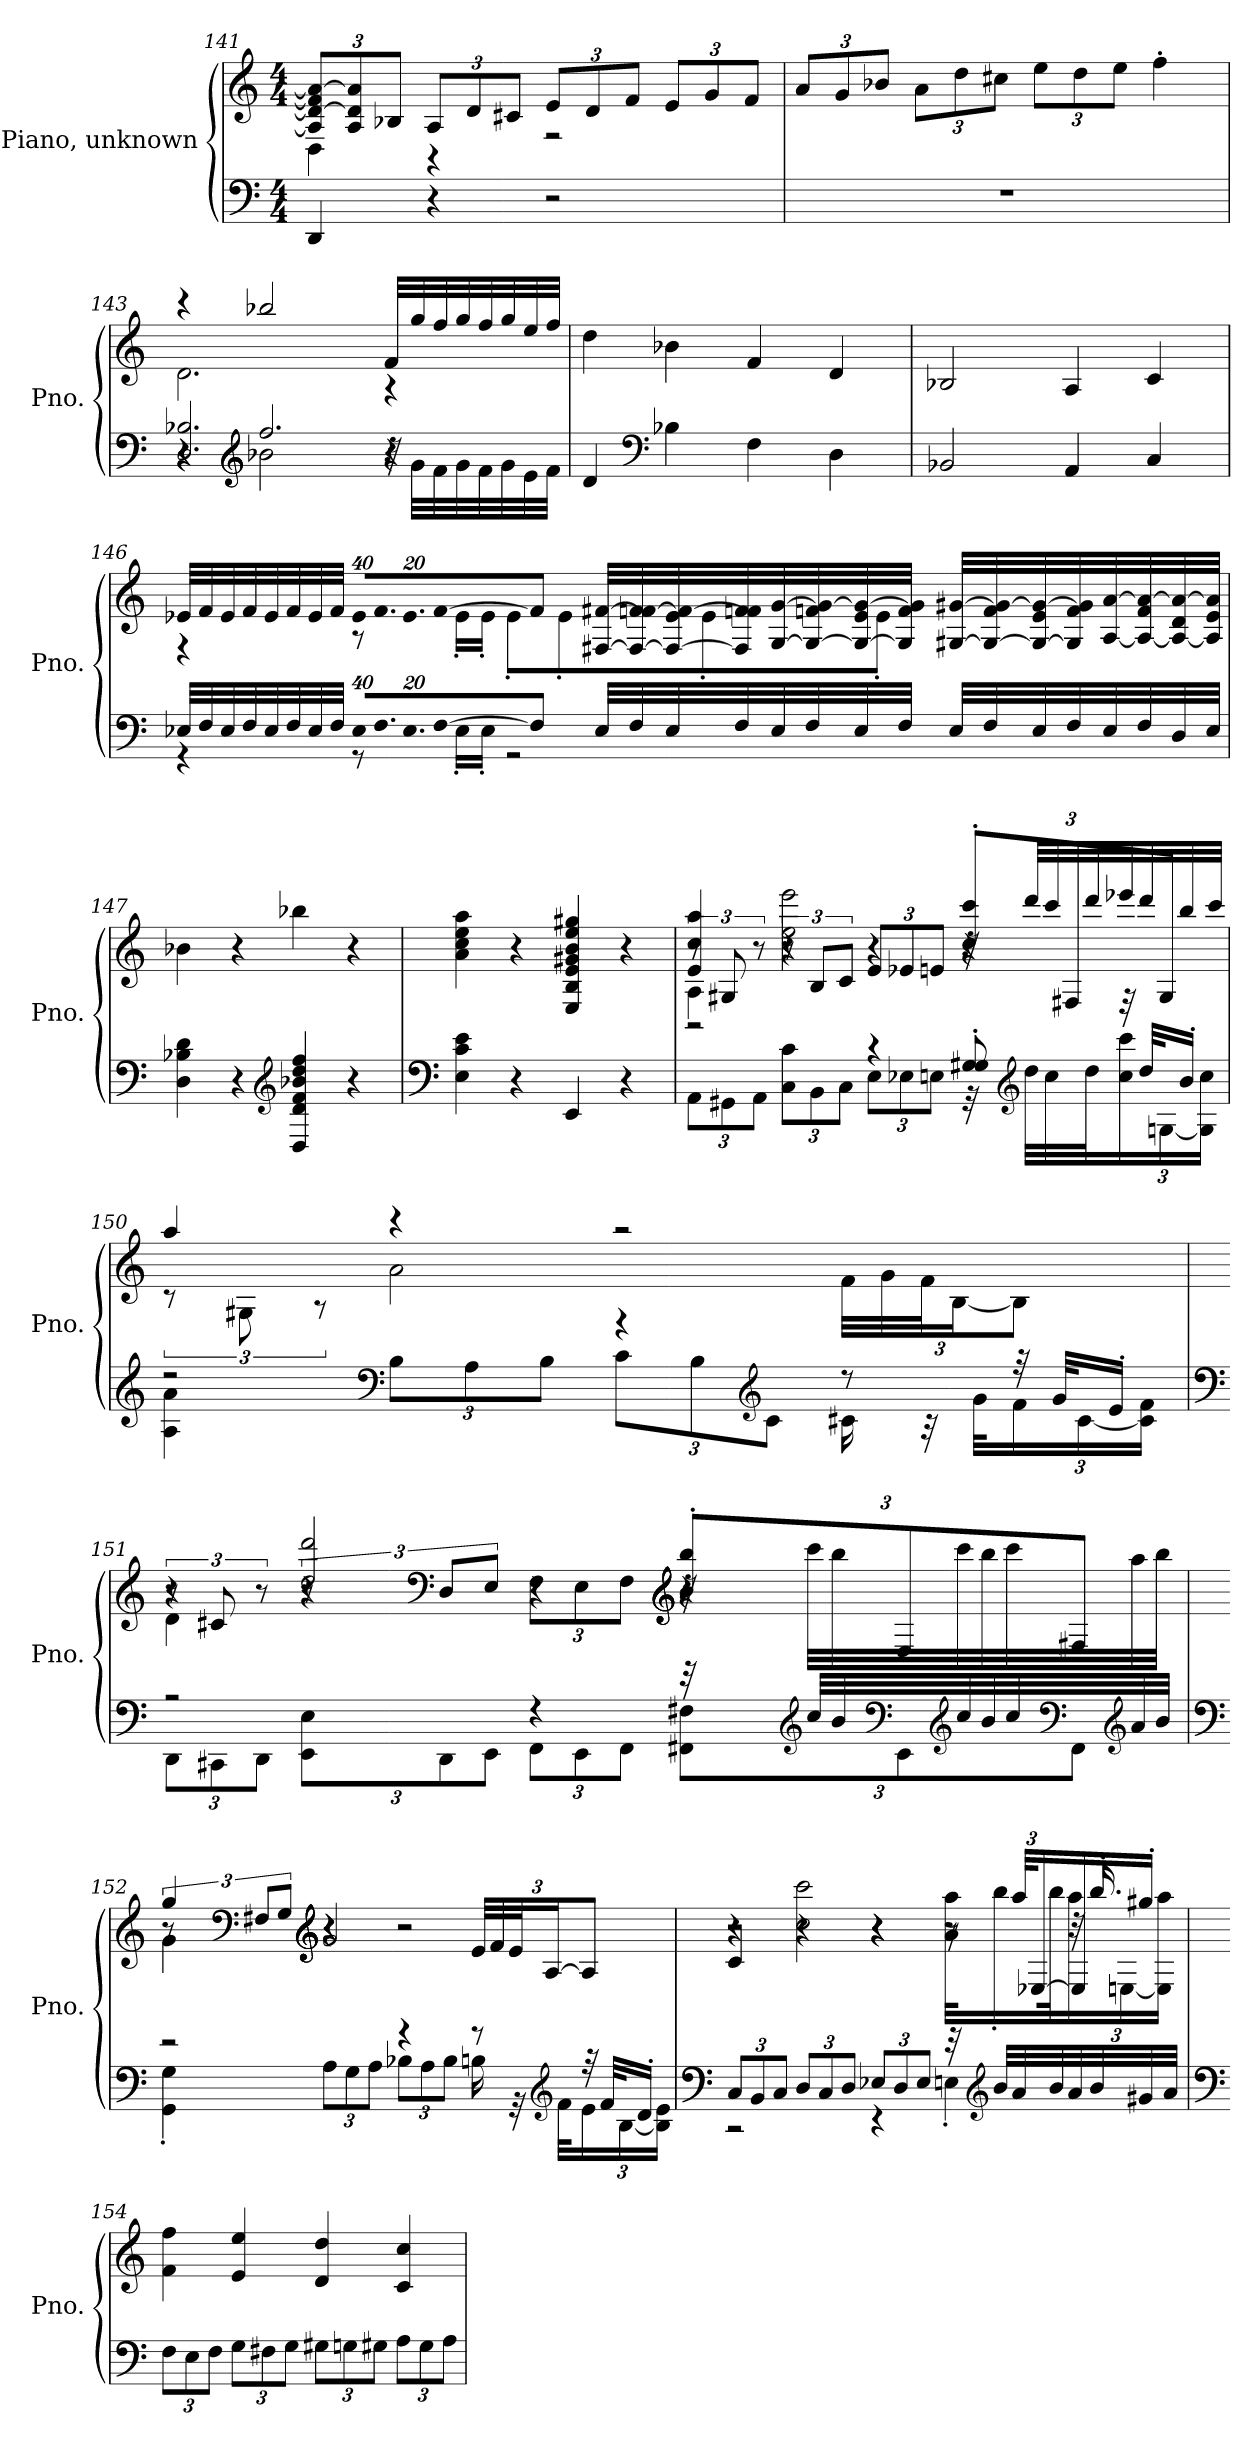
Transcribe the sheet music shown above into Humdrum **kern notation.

**kern	**kern
*part1	*part1
*staff2	*staff1
*I"Piano, unknown	*
*I'Pno.	*
!!LO:LB:g=z
*clefF4	*clefG2
*k[]	*k[]
*M4/4	*M4/4
*	*Xbrackettup
=141	=141
*	*^
4DD/	12A/] 12d/_ 12f/] 12a/_L	4D\
.	12A/ 12d/] 12a/]	.
.	12B-X/J	.
4r	12A/L	4r
.	12d/	.
.	12c#X/J	.
2r	12e/L	2r
.	12d/	.
.	12f/J	.
.	12e/L	.
.	12g/	.
.	12f/J	.
*	*v	*v
=142	=142
1r	12a/L
.	12g/
.	12b-X/J
.	12a\L
.	12dd\
.	12cc#X\J
.	12ee\L
.	12dd\
.	12ee\J
.	4ff'\
=143	=143
*^	*^
*	*^	*	*
4r	4r	2.D/ 2.B-X/	4r	2.d\
*clefG2	*	*	*	*
2.ff/	2b-X\	.	2bb-X/	.
.	32r	4r	32f/LLL	4r
.	32g\LLL	.	32gg/	.
.	32f\	.	32ff/	.
.	32g\	.	32gg/	.
.	32f\	.	32ff/	.
.	32g\	.	32gg/	.
.	32e\	.	32ee/	.
.	32f\JJJ	.	32ff/JJJ	.
*v	*v	*v	*	*
*	*v	*v
!!LO:PB:g=z
=144	=144
4d/	4dd\
*clefF4	*
4B-X\	4b-X\
4F\	4f/
4D\	4d/
=145	=145
2BB-X/	2B-X/
4AA/	4A/
4C/	4c/
!!LO:LB:g=z
=146	=146
*^	*^
32E-X/LLL	4r	32e-X/LLL	4r
32F/	.	32f/	.
32E-/	.	32e-/	.
32F/	.	32f/	.
32E-/	.	32e-/	.
32F/	.	32f/	.
32E-/	.	32e-/	.
32F/JJJ	.	32f/JJJ	.
*Xbrackettup	*	*	*
!LO:N:vis=32	!	!LO:N:vis=32	!
640%23E-/LLL	8r	640%23e-/LLL	8r
!LO:N:vis=64.	!	!LO:N:vis=64.	!
640%17F/L	.	640%17f/L	.
!LO:N:vis=64.	!	!LO:N:vis=64.	!
640%17E-/J	.	640%17e-/J	.
!LO:N:vis=32	!	!LO:N:vis=32	!
[640%23F/JJ	.	[640%23f/JJ	.
8F/J]	16E-'\LL	8f/J]	16e-'\LL
.	16E-'\JJ	.	16e-'\JJ
32E-/LLL	2r	[32F#X/ [32f#X/LLL	8e-'\L
32F/	.	32F#/_ 32fn/ 32f#/_	.
32E-/	.	32F#/_ 32e-/ 32f#/_	.
32F/	.	32F#/] 32fn/ 32f#/]	.
32E-/	.	[32G/ [32g/	8e-'\
32F/	.	32G/_ 32fn/ 32g/_	.
32E-/	.	32G/_ 32e-/ 32g/_	.
32F/JJJ	.	32G/] 32f/ 32g/]JJJ	.
32E-/LLL	.	[32G#X/ [32g#X/LLL	8e-'\
32F/	.	32G#/_ 32f/ 32g#/_	.
32E-/	.	32G#/_ 32e-/ 32g#/_	.
32F/	.	32G#/] 32f/ 32g#/]	.
32E-/	.	[32A/ [32a/	8e-'\J
32F/	.	32A/_ 32f/ 32a/_	.
32D/	.	32A/_ 32d/ 32a/_	.
32E-/JJJ	.	32A/] 32e-/ 32a/]JJJ	.
*v	*v	*	*
*	*v	*v
!!LO:LB:g=z
=147	=147
4D\ 4B-X\ 4d\	4b-X\
4r	4r
*clefG2	*
4D/ 4d/ 4f/ 4b-X/ 4dd/ 4ff/	4bb-X\
4r	4r
=148	=148
*clefF4	*
4E\ 4c\ 4e\	4a\ 4cc\ 4ee\ 4aa\
4r	4r
4EE/	4E/ 4B/ 4e/ 4g#X/ 4b/ 4ee/ 4gg#X/
4r	4r
=149	=149
*^	*^
*	*	*	*^
*	*	*	*	*brackettup
2r	12AA\L	4e/ 4cc/ 4aa/	4A\	12r
.	12GG#X\	.	.	12G#X/
.	12AA\J	.	.	12r
.	12C\ 12c\L	4r	2ee\ 2eee\	12r
.	12BB\	.	.	12B/L
.	12C\J	.	.	12c/J
*	*	*Xbrackettup	*	*
4r	12E\L	12e/L	.	4r
.	12E-X\	12e-X/	.	.
.	12En\J	12en/J	.	.
8G/' 8G#X/'	32r	32r	4r	12cc/' 12ccc/'L
*clefG2	*	*	*	*
.	32dd\LLL	32ddd/LLL	.	.
.	32cc\	32ccc/	.	.
.	.	.	.	12F#X/
.	32dd\J	32ddd/	.	.
32r	24cc\ 24ccc\	32eee-X/	.	.
32dd/KLL	.	32ddd/	.	.
.	[24Gn\	.	.	12G#/J
16b'/JJ	.	32bb/	.	.
.	24G\] 24cc\JJ	.	.	.
.	.	32ccc/JJJ	.	.
*	*	*	*v	*v
!!LO:LB:g=z
=150	=150	=150	=150
*	*	*	*brackettup
2r	4A\ 4a\	4aa/	12r
.	.	.	12G#X\
.	.	.	12r
*clefF4	*	*	*
.	12B\L	4r	2a\
.	12A\	.	.
.	12B\J	.	.
4r	12c\L	2r	.
.	12B\	.	.
*clefG2	*	*	*
.	12c\J	.	.
8r	16c#X\	.	32f\LLL
.	.	.	32g\
*	*	*	*Xbrackettup
.	32r	.	48f\J
.	.	.	[24B\J
.	32g\KLL	.	.
32r	24f\	.	8B\J]
32g/KLL	.	.	.
.	[24c#\	.	.
16e'/JJ	.	.	.
.	24c#\] 24f\JJ	.	.
*	*	*v	*v
!!LO:LB:g=z
=151	=151	=151
*clefF4	*	*
*	*	*^
*	*	*	*^
*	*	*	*	*brackettup
2r	12DD\L	4r	4d\	12r
.	12CC#X\	.	.	12c#X/
.	12DD\J	.	.	12r
.	12EE\ 12E\L	2dd/ 2ddd/	4r	12r
*	*	*clefF4	*	*
.	12DD\	.	.	12D/L
.	12EE\J	.	.	12E/J
*	*	*	*Xbrackettup	*
4r	12FF\L	.	12F\L	4r
.	12EE\	.	12E\	.
.	12FF\J	.	12F\J	.
*	*	*clefG2	*	*
32r	12FF#X\ 12F#X\L	4r	32r	12b/' 12bb/'L
*clefG2	*	*	*	*
32cc/LLL	.	.	32ccc\LLL	.
32b/	.	.	32bb\	.
*clefF4	*	*	*	*
.	12EE\	.	.	12E/
*clefG2	*	*	*	*
32cc/	.	.	32ccc\	.
32b/	.	.	32bb\	.
32cc/	.	.	32ccc\	.
*clefF4	*	*	*	*
.	12FF#\J	.	.	12F#X/J
*clefG2	*	*	*	*
32a/	.	.	32aa\	.
32b/JJJ	.	.	32bb\JJJ	.
!!LO:LB:g=z	!!	!!
=152	=152	=152	=152	=152
*clefF4	*	*	*	*
*	*	*	*	*brackettup
2r	4GG\' 4G\'	4gg/	4g\	12r
*	*	*clefF4	*	*
.	.	.	.	12F#X/L
.	.	.	.	12G/J
*	*	*clefG2	*	*
.	12A\L	4r	4r	2g/
.	12G\	.	.	.
.	12A\J	.	.	.
4r	12B-X\L	2r	2r	.
.	12A\	.	.	.
.	12B-\J	.	.	.
8r	16Bn\	.	.	32e/LLL
.	.	.	.	32f/
*	*	*	*	*Xbrackettup
.	32r	.	.	48e/J
.	.	.	.	[24A/J
*clefG2	*	*	*	*
.	32f\KLL	.	.	.
32r	24e\	.	.	8A/J]
32f/KLL	.	.	.	.
.	[24B\	.	.	.
16d'/JJ	.	.	.	.
.	24B\] 24e\JJ	.	.	.
!!LO:PB:g=z	!!	!!
=153	=153	=153	=153	=153
*clefF4	*	*	*	*
12C/L	2r	2r	4r	4c/
12BB/	.	.	.	.
12C/J	.	.	.	.
12D/L	.	.	2cc\ 2ccc\	4r
12C/	.	.	.	.
12D/J	.	.	.	.
12E-X/L	4r	4r	.	4r
12D/	.	.	.	.
12E-/J	.	.	.	.
32r	4En'\	8r	32a\ 32aa\KLL	16r
*clefG2	*	*	*	*
32b/LLL	.	.	16bb'\	.
32a/	.	.	.	48aa/KLL
.	.	.	.	[24E-X/
32b/	.	.	32bb\K	.
32a/	.	32r	24aa\	16E-/]
32b/	.	16.bb'/	.	.
.	.	.	[24En\	.
32g#X/	.	.	.	16gg#X'/JJ
.	.	.	24E\] 24aa\JJ	.
32a/JJJ	.	.	.	.
*v	*v	*	*	*
*	*v	*v	*v
=154	=154
*clefF4	*
12F\L	4f\ 4ff\
12E\	.
12F\J	.
12G\L	4e/ 4ee/
12F#X\	.
12G\J	.
12G#X\L	4d/ 4dd/
12Gn\	.
12G#X\J	.
12A\L	4c/ 4cc/
12G#\	.
12A\J	.
=	=
*-	*-
